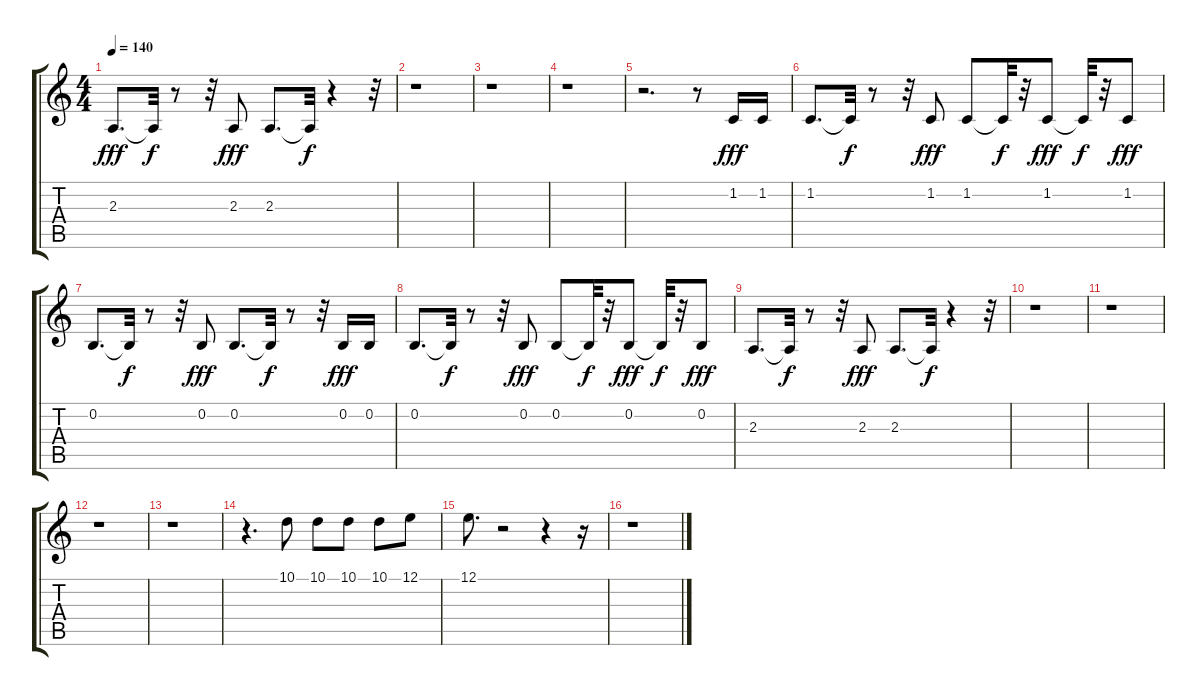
\track "" {instrument acousticgrandpiano}
\staff {score tabs}
\tuning (E4 B3 G3 D3 A2 E2) {hide}
\ts (4 4)
\tempo 140
\clef g2
\ks c
2.3.8{d dy fff} 2.3{t}.32{dy f} r.8 r.32 2.3.8{dy fff} 2.3.8{d} 2.3{t}.32{dy f} r.4 r.32 |
r.1 |
r.1 |
r.1 |
r.2{d} r.8 1.2.16{dy fff} 1.2.16 |
1.2.8{d} 1.2{t}.32{dy f} r.8 r.32 1.2.8{dy fff} 1.2.8 1.2{t}.32{dy f} r.32 1.2.8{dy fff} 1.2{t}.32{dy f} r.32 1.2.8{dy fff} |
0.2.8{d} 0.2{t}.32{dy f} r.8 r.32 0.2.8{dy fff} 0.2.8{d} 0.2{t}.32{dy f} r.8 r.32 0.2.16{dy fff} 0.2.16 |
0.2.8{d} 0.2{t}.32{dy f} r.8 r.32 0.2.8{dy fff} 0.2.8 0.2{t}.32{dy f} r.32 0.2.8{dy fff} 0.2{t}.32{dy f} r.32 0.2.8{dy fff} |
2.3.8{d} 2.3{t}.32{dy f} r.8 r.32 2.3.8{dy fff} 2.3.8{d} 2.3{t}.32{dy f} r.4 r.32 |
r.1 |
r.1 |
r.1 |
r.1 |
r.4{d} 10.1.8 10.1.8 10.1.8 10.1.8 12.1.8 |
12.1.8{d} r.2 r.4 r.16 |
r.1
